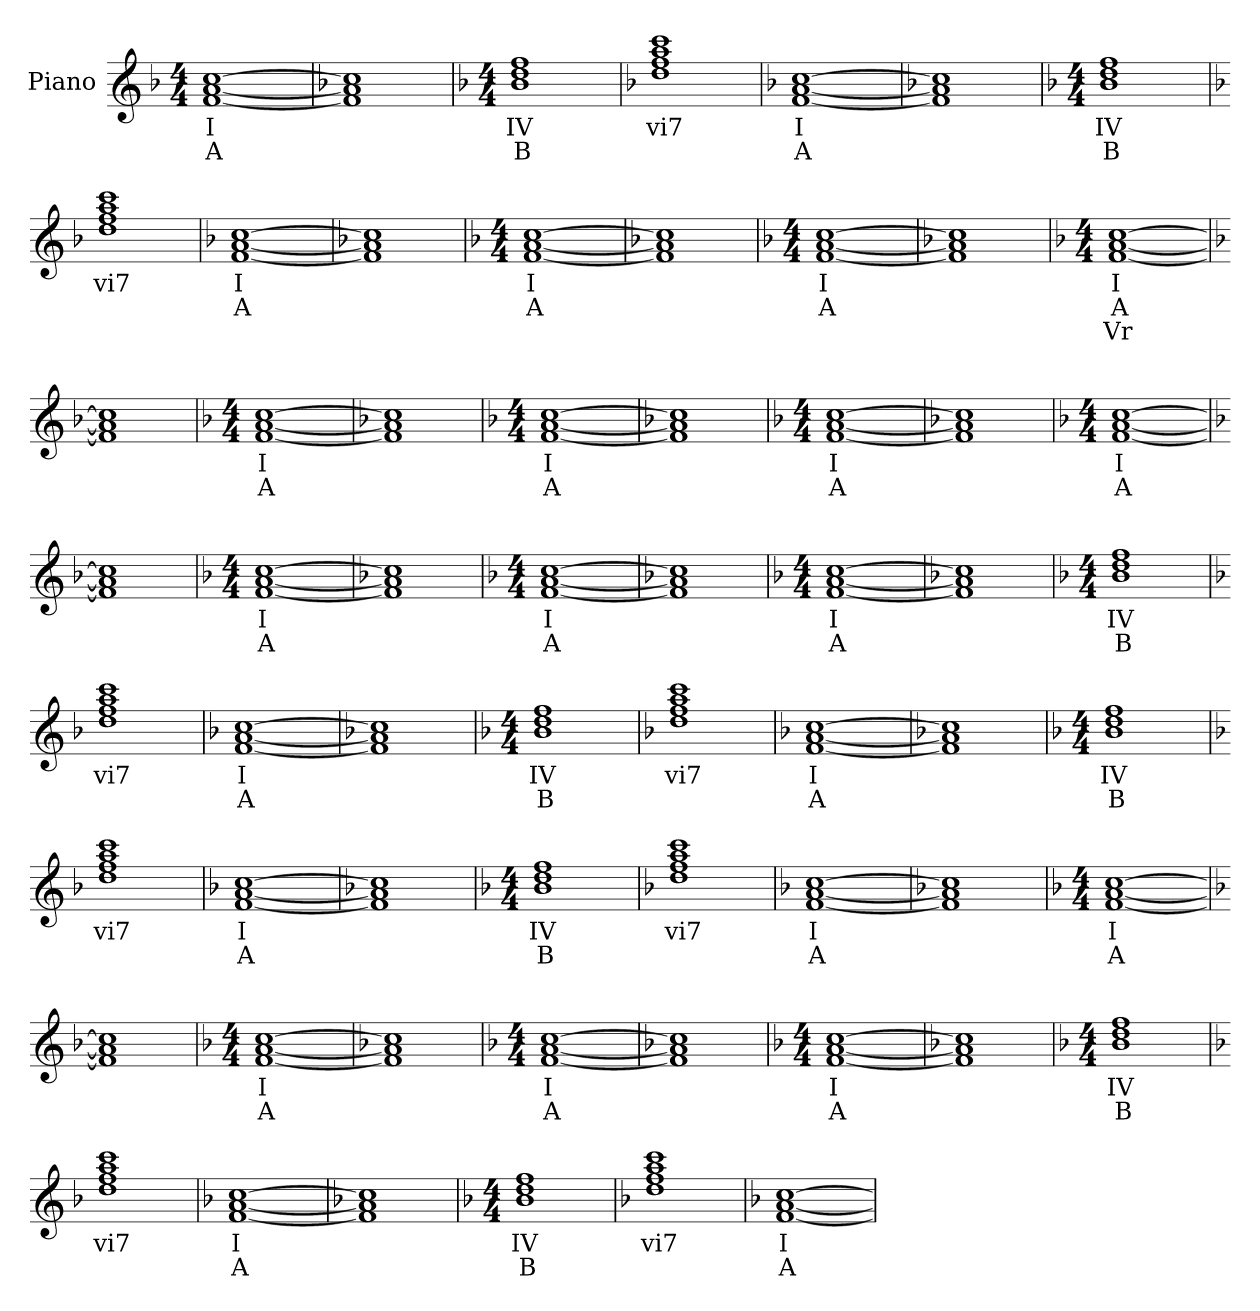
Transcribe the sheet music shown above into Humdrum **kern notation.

**kern	**text	**text	**text
*part1	*part1	*part1	*part1
*staff1	*staff1	*staff1	*staff1
*I"Piano	*	*	*
*I'Pno	*	*	*
*k[b-]	*	*	*
*F:	*	*	*
*M4/4	*	*	*
=	=	=	=
[1f [1a [1cc	I	A	.
=	=	=	=
*k[b-]	*	*	*
*F:	*	*	*
1f] 1a] 1cc]	.	.	.
=	=	=	=
*k[b-]	*	*	*
*F:	*	*	*
*M4/4	*	*	*
1b- 1dd 1ff	IV	B	.
=	=	=	=
*k[b-]	*	*	*
*F:	*	*	*
1dd 1ff 1aa 1ccc	vi7	.	.
=	=	=	=
*k[b-]	*	*	*
*F:	*	*	*
[1f [1a [1cc	I	A	.
=	=	=	=
*k[b-]	*	*	*
*F:	*	*	*
1f] 1a] 1cc]	.	.	.
=	=	=	=
*k[b-]	*	*	*
*F:	*	*	*
*M4/4	*	*	*
1b- 1dd 1ff	IV	B	.
=	=	=	=
*k[b-]	*	*	*
*F:	*	*	*
1dd 1ff 1aa 1ccc	vi7	.	.
=	=	=	=
*k[b-]	*	*	*
*F:	*	*	*
[1f [1a [1cc	I	A	.
=	=	=	=
*k[b-]	*	*	*
*F:	*	*	*
1f] 1a] 1cc]	.	.	.
=	=	=	=
*k[b-]	*	*	*
*F:	*	*	*
*M4/4	*	*	*
[1f [1a [1cc	I	A	.
=	=	=	=
*k[b-]	*	*	*
*F:	*	*	*
1f] 1a] 1cc]	.	.	.
=	=	=	=
*k[b-]	*	*	*
*F:	*	*	*
*M4/4	*	*	*
[1f [1a [1cc	I	A	.
=	=	=	=
*k[b-]	*	*	*
*F:	*	*	*
1f] 1a] 1cc]	.	.	.
=	=	=	=
*k[b-]	*	*	*
*F:	*	*	*
*M4/4	*	*	*
[1f [1a [1cc	I	A	Vr
=	=	=	=
*k[b-]	*	*	*
*F:	*	*	*
1f] 1a] 1cc]	.	.	.
=	=	=	=
*k[b-]	*	*	*
*F:	*	*	*
*M4/4	*	*	*
[1f [1a [1cc	I	A	.
=	=	=	=
*k[b-]	*	*	*
*F:	*	*	*
1f] 1a] 1cc]	.	.	.
=	=	=	=
*k[b-]	*	*	*
*F:	*	*	*
*M4/4	*	*	*
[1f [1a [1cc	I	A	.
=	=	=	=
*k[b-]	*	*	*
*F:	*	*	*
1f] 1a] 1cc]	.	.	.
=	=	=	=
*k[b-]	*	*	*
*F:	*	*	*
*M4/4	*	*	*
[1f [1a [1cc	I	A	.
=	=	=	=
*k[b-]	*	*	*
*F:	*	*	*
1f] 1a] 1cc]	.	.	.
=	=	=	=
*k[b-]	*	*	*
*F:	*	*	*
*M4/4	*	*	*
[1f [1a [1cc	I	A	.
=	=	=	=
*k[b-]	*	*	*
*F:	*	*	*
1f] 1a] 1cc]	.	.	.
=	=	=	=
*k[b-]	*	*	*
*F:	*	*	*
*M4/4	*	*	*
[1f [1a [1cc	I	A	.
=	=	=	=
*k[b-]	*	*	*
*F:	*	*	*
1f] 1a] 1cc]	.	.	.
=	=	=	=
*k[b-]	*	*	*
*F:	*	*	*
*M4/4	*	*	*
[1f [1a [1cc	I	A	.
=	=	=	=
*k[b-]	*	*	*
*F:	*	*	*
1f] 1a] 1cc]	.	.	.
=	=	=	=
*k[b-]	*	*	*
*F:	*	*	*
*M4/4	*	*	*
[1f [1a [1cc	I	A	.
=	=	=	=
*k[b-]	*	*	*
*F:	*	*	*
1f] 1a] 1cc]	.	.	.
=	=	=	=
*k[b-]	*	*	*
*F:	*	*	*
*M4/4	*	*	*
1b- 1dd 1ff	IV	B	.
=	=	=	=
*k[b-]	*	*	*
*F:	*	*	*
1dd 1ff 1aa 1ccc	vi7	.	.
=	=	=	=
*k[b-]	*	*	*
*F:	*	*	*
[1f [1a [1cc	I	A	.
=	=	=	=
*k[b-]	*	*	*
*F:	*	*	*
1f] 1a] 1cc]	.	.	.
=	=	=	=
*k[b-]	*	*	*
*F:	*	*	*
*M4/4	*	*	*
1b- 1dd 1ff	IV	B	.
=	=	=	=
*k[b-]	*	*	*
*F:	*	*	*
1dd 1ff 1aa 1ccc	vi7	.	.
=	=	=	=
*k[b-]	*	*	*
*F:	*	*	*
[1f [1a [1cc	I	A	.
=	=	=	=
*k[b-]	*	*	*
*F:	*	*	*
1f] 1a] 1cc]	.	.	.
=	=	=	=
*k[b-]	*	*	*
*F:	*	*	*
*M4/4	*	*	*
1b- 1dd 1ff	IV	B	.
=	=	=	=
*k[b-]	*	*	*
*F:	*	*	*
1dd 1ff 1aa 1ccc	vi7	.	.
=	=	=	=
*k[b-]	*	*	*
*F:	*	*	*
[1f [1a [1cc	I	A	.
=	=	=	=
*k[b-]	*	*	*
*F:	*	*	*
1f] 1a] 1cc]	.	.	.
=	=	=	=
*k[b-]	*	*	*
*F:	*	*	*
*M4/4	*	*	*
1b- 1dd 1ff	IV	B	.
=	=	=	=
*k[b-]	*	*	*
*F:	*	*	*
1dd 1ff 1aa 1ccc	vi7	.	.
=	=	=	=
*k[b-]	*	*	*
*F:	*	*	*
[1f [1a [1cc	I	A	.
=	=	=	=
*k[b-]	*	*	*
*F:	*	*	*
1f] 1a] 1cc]	.	.	.
=	=	=	=
*k[b-]	*	*	*
*F:	*	*	*
*M4/4	*	*	*
[1f [1a [1cc	I	A	.
=	=	=	=
*k[b-]	*	*	*
*F:	*	*	*
1f] 1a] 1cc]	.	.	.
=	=	=	=
*k[b-]	*	*	*
*F:	*	*	*
*M4/4	*	*	*
[1f [1a [1cc	I	A	.
=	=	=	=
*k[b-]	*	*	*
*F:	*	*	*
1f] 1a] 1cc]	.	.	.
=	=	=	=
*k[b-]	*	*	*
*F:	*	*	*
*M4/4	*	*	*
[1f [1a [1cc	I	A	.
=	=	=	=
*k[b-]	*	*	*
*F:	*	*	*
1f] 1a] 1cc]	.	.	.
=	=	=	=
*k[b-]	*	*	*
*F:	*	*	*
*M4/4	*	*	*
[1f [1a [1cc	I	A	.
=	=	=	=
*k[b-]	*	*	*
*F:	*	*	*
1f] 1a] 1cc]	.	.	.
=	=	=	=
*k[b-]	*	*	*
*F:	*	*	*
*M4/4	*	*	*
1b- 1dd 1ff	IV	B	.
=	=	=	=
*k[b-]	*	*	*
*F:	*	*	*
1dd 1ff 1aa 1ccc	vi7	.	.
=	=	=	=
*k[b-]	*	*	*
*F:	*	*	*
[1f [1a [1cc	I	A	.
=	=	=	=
*k[b-]	*	*	*
*F:	*	*	*
1f] 1a] 1cc]	.	.	.
=	=	=	=
*k[b-]	*	*	*
*F:	*	*	*
*M4/4	*	*	*
1b- 1dd 1ff	IV	B	.
=	=	=	=
*k[b-]	*	*	*
*F:	*	*	*
1dd 1ff 1aa 1ccc	vi7	.	.
=	=	=	=
*k[b-]	*	*	*
*F:	*	*	*
[1f [1a [1cc	I	A	.
=	=	=	=
*-	*-	*-	*-
